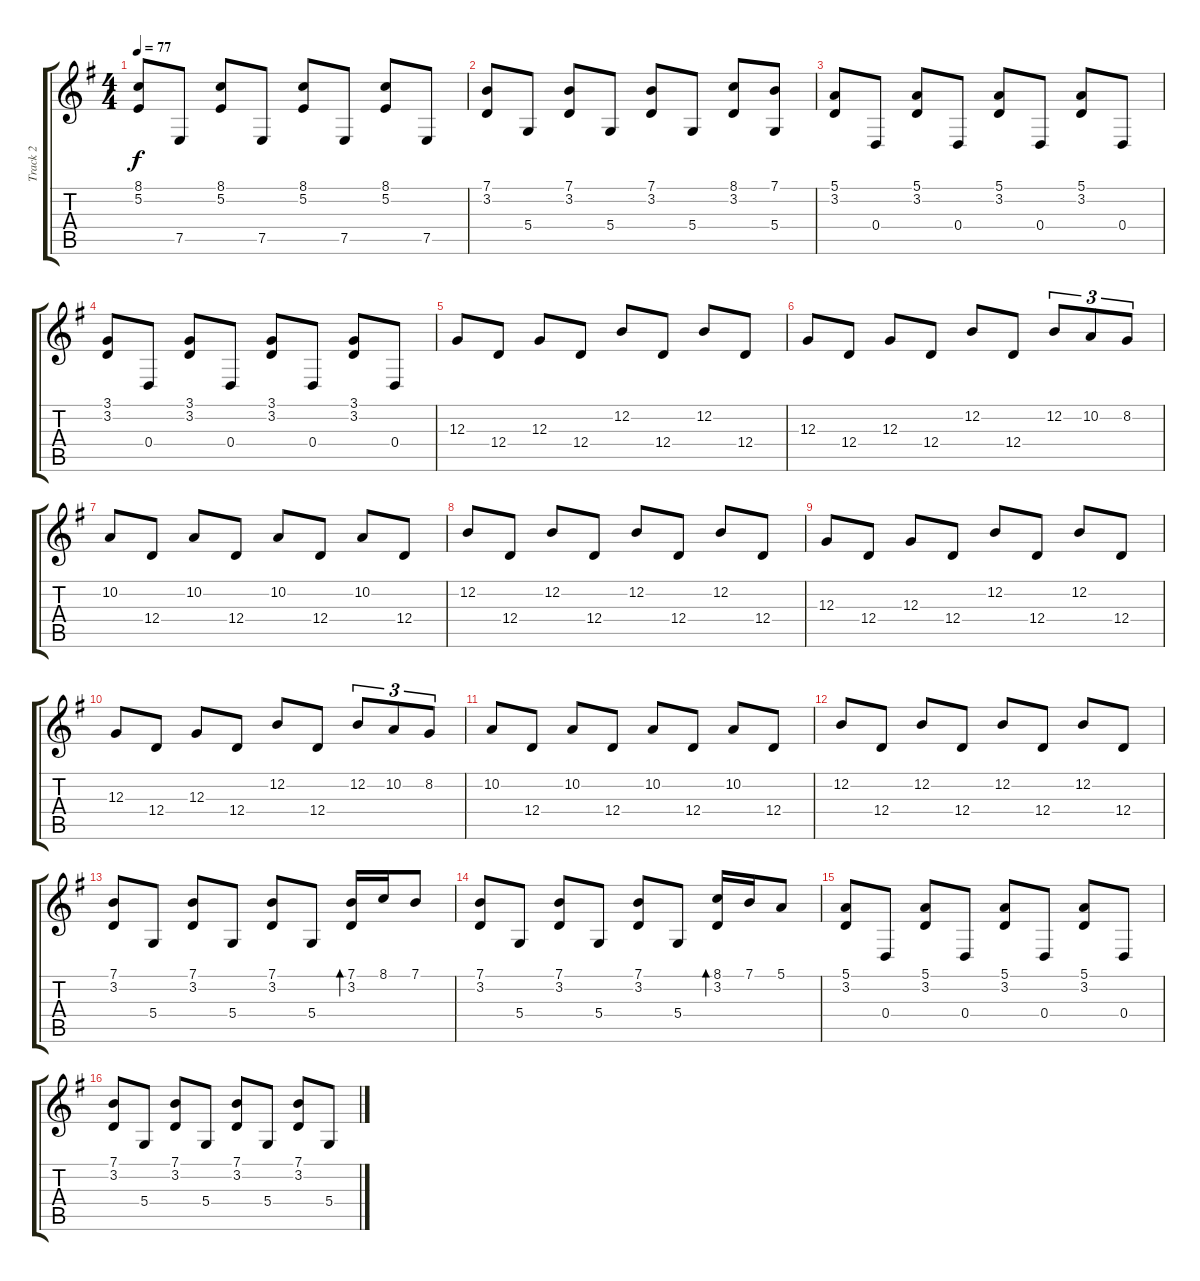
\track ("Track 2" "Track 2") {instrument acousticgrandpiano}
\staff {score tabs}
\tuning (E4 B3 G3 D3 A2 E2) {hide}
\ts (4 4)
\tempo 77
\clef g2
\ks g
(8.1 5.2).8{dy f} 7.5.8 (8.1 5.2).8 7.5.8 (8.1 5.2).8 7.5.8 (8.1 5.2).8 7.5.8 |
(7.1 3.2).8 5.4.8 (7.1 3.2).8 5.4.8 (7.1 3.2).8 5.4.8 (8.1 3.2).8 (7.1 5.4).8 |
(5.1 3.2).8 0.4.8 (5.1 3.2).8 0.4.8 (5.1 3.2).8 0.4.8 (5.1 3.2).8 0.4.8 |
(3.1 3.2).8 0.4.8 (3.1 3.2).8 0.4.8 (3.1 3.2).8 0.4.8 (3.1 3.2).8 0.4.8 |
12.3.8 12.4.8 12.3.8 12.4.8 12.2.8 12.4.8 12.2.8 12.4.8 |
12.3.8 12.4.8 12.3.8 12.4.8 12.2.8 12.4.8 12.2.8{tu (3 2)} 10.2.8{tu (3 2)} 8.2.8{tu (3 2)} |
10.2.8 12.4.8 10.2.8 12.4.8 10.2.8 12.4.8 10.2.8 12.4.8 |
12.2.8 12.4.8 12.2.8 12.4.8 12.2.8 12.4.8 12.2.8 12.4.8 |
12.3.8 12.4.8 12.3.8 12.4.8 12.2.8 12.4.8 12.2.8 12.4.8 |
12.3.8 12.4.8 12.3.8 12.4.8 12.2.8 12.4.8 12.2.8{tu (3 2)} 10.2.8{tu (3 2)} 8.2.8{tu (3 2)} |
10.2.8 12.4.8 10.2.8 12.4.8 10.2.8 12.4.8 10.2.8 12.4.8 |
12.2.8 12.4.8 12.2.8 12.4.8 12.2.8 12.4.8 12.2.8 12.4.8 |
(7.1 3.2).8 5.4.8 (7.1 3.2).8 5.4.8 (7.1 3.2).8 5.4.8 (7.1 3.2).16{bd 480} 8.1.16 7.1.8 |
(7.1 3.2).8 5.4.8 (7.1 3.2).8 5.4.8 (7.1 3.2).8 5.4.8 (8.1 3.2).16{bd 480} 7.1.16 5.1.8 |
(5.1 3.2).8 0.4.8 (5.1 3.2).8 0.4.8 (5.1 3.2).8 0.4.8 (5.1 3.2).8 0.4.8 |
(7.1 3.2).8 5.4.8 (7.1 3.2).8 5.4.8 (7.1 3.2).8 5.4.8 (7.1 3.2).8 5.4.8
